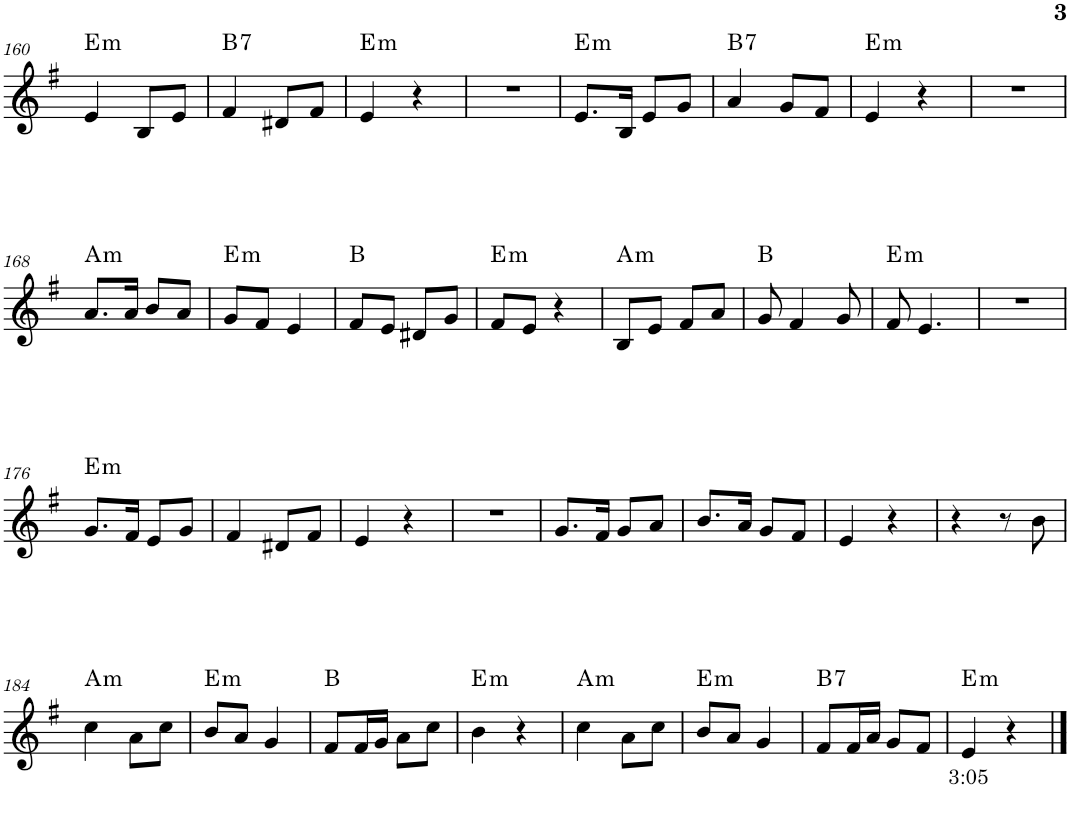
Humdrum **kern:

**kern	**text	**harte
*part1	*part1	*part1
*staff1	*staff1	*
*I"Piano	*	*
*I'Pno.	*	*
!!LO:PB:g=z
*clefG2	*	*
*k[f#]	*	*
*M2/4	*	*
=160	=160	=160
!	!	!LO:H:kt=m
4e/	.	E:min
8B/L	.	.
8e/J	.	.
=161	=161	=161
!	!	!LO:H:kt=7
4f#/	.	B:7
8d#X/L	.	.
8f#/J	.	.
=162	=162	=162
!	!	!LO:H:kt=m
4e/	.	E:min
4r	.	.
=163	=163	=163
2r	.	.
=164	=164	=164
!	!	!LO:H:kt=m
8.e/L	.	E:min
16B/Jk	.	.
8e/L	.	.
8g/J	.	.
=165	=165	=165
!	!	!LO:H:kt=7
4a/	.	B:7
8g/L	.	.
8f#/J	.	.
=166	=166	=166
!	!	!LO:H:kt=m
4e/	.	E:min
4r	.	.
=167	=167	=167
2r	.	.
!!LO:LB:g=z
=168	=168	=168
!	!	!LO:H:kt=m
8.a/L	.	A:min
16a/Jk	.	.
8b/L	.	.
8a/J	.	.
=169	=169	=169
!	!	!LO:H:kt=m
8g/L	.	E:min
8f#/J	.	.
4e/	.	.
=170	=170	=170
8f#/L	.	B:maj
8e/J	.	.
8d#X/L	.	.
8g/J	.	.
=171	=171	=171
!	!	!LO:H:kt=m
8f#/L	.	E:min
8e/J	.	.
4r	.	.
=172	=172	=172
!	!	!LO:H:kt=m
8B/L	.	A:min
8e/J	.	.
8f#/L	.	.
8a/J	.	.
=173	=173	=173
8g/	.	B:maj
4f#/	.	.
8g/	.	.
=174	=174	=174
!	!	!LO:H:kt=m
8f#/	.	E:min
4.e/	.	.
=175	=175	=175
2r	.	.
!!LO:LB:g=z
=176	=176	=176
!	!	!LO:H:kt=m
8.g/L	.	E:min
16f#/Jk	.	.
8e/L	.	.
8g/J	.	.
=177	=177	=177
4f#/	.	.
8d#X/L	.	.
8f#/J	.	.
=178	=178	=178
4e/	.	.
4r	.	.
=179	=179	=179
2r	.	.
=180	=180	=180
8.g/L	.	.
16f#/Jk	.	.
8g/L	.	.
8a/J	.	.
=181	=181	=181
8.b/L	.	.
16a/Jk	.	.
8g/L	.	.
8f#/J	.	.
=182	=182	=182
4e/	.	.
4r	.	.
=183	=183	=183
4r	.	.
8r	.	.
8b\	.	.
!!LO:LB:g=z
=184	=184	=184
!	!	!LO:H:kt=m
4cc\	.	A:min
8a\L	.	.
8cc\J	.	.
=185	=185	=185
!	!	!LO:H:kt=m
8b/L	.	E:min
8a/J	.	.
4g/	.	.
=186	=186	=186
8f#/L	.	B:maj
16f#/L	.	.
16g/JJ	.	.
8a\L	.	.
8cc\J	.	.
=187	=187	=187
!	!	!LO:H:kt=m
4b\	.	E:min
4r	.	.
=188	=188	=188
!	!	!LO:H:kt=m
4cc\	.	A:min
8a\L	.	.
8cc\J	.	.
=189	=189	=189
!	!	!LO:H:kt=m
8b/L	.	E:min
8a/J	.	.
4g/	.	.
=190	=190	=190
!	!	!LO:H:kt=7
8f#/L	.	B:7
16f#/L	.	.
16a/JJ	.	.
8g/L	.	.
8f#/J	.	.
=191	=191	=191
!	!LO:LY:b	!LO:H:kt=m
4e/	3:05	E:min
4r	.	.
==	==	==
*-	*-	*-
